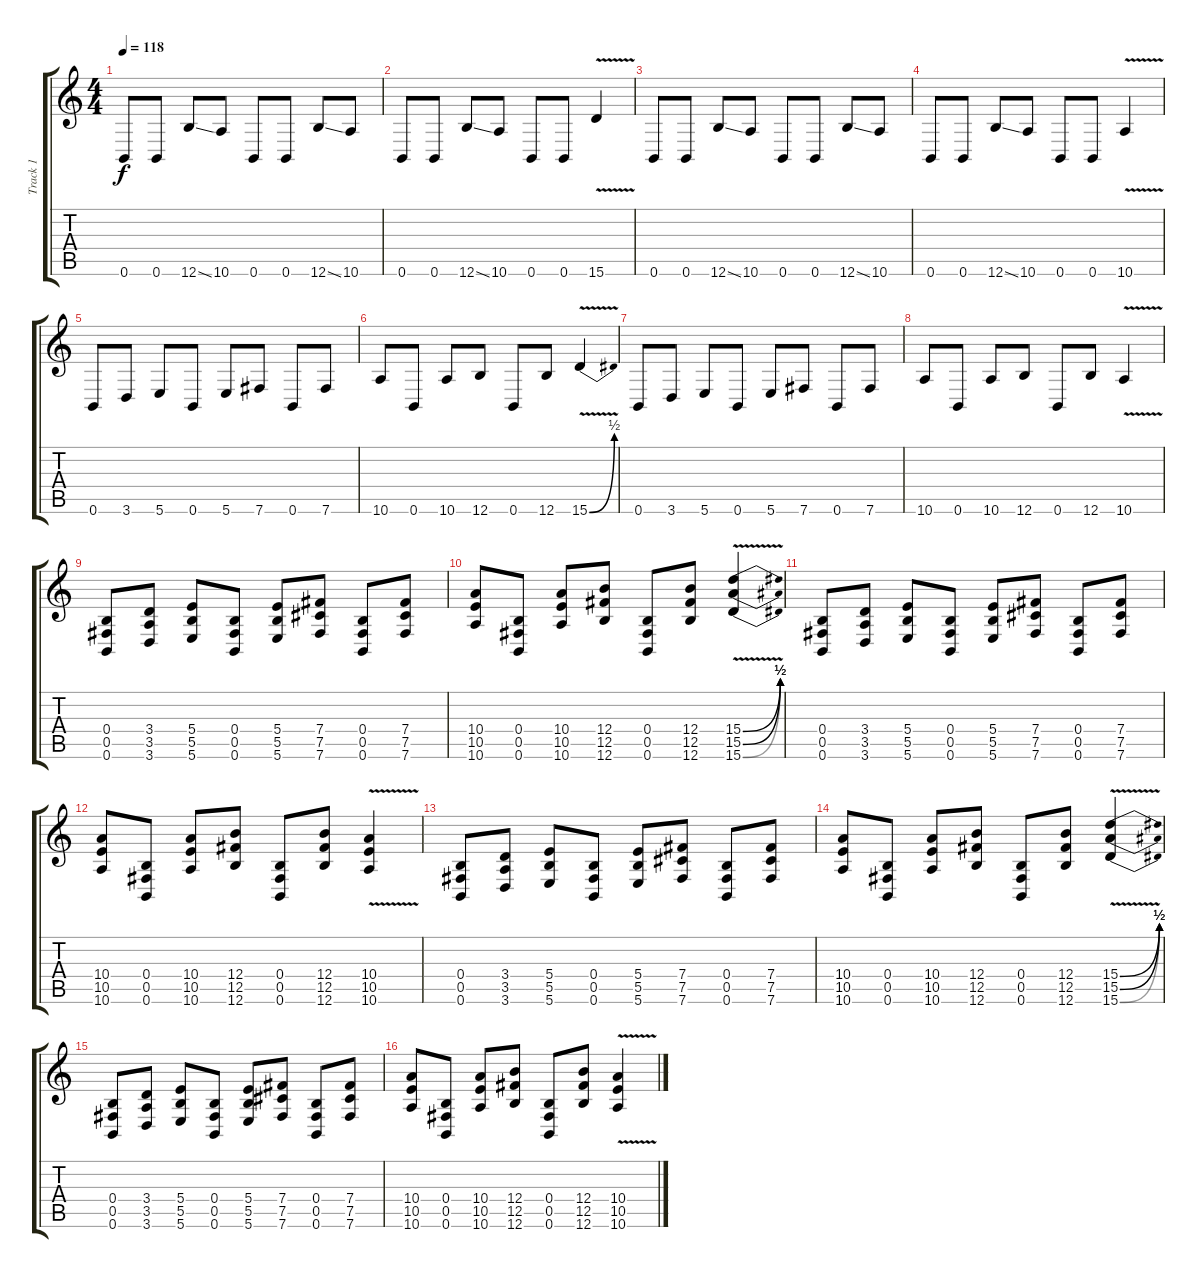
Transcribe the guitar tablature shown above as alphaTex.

\track ("Track 1" "Track 1") {instrument distortionguitar}
\staff {score tabs}
\tuning (Db4 Ab3 E3 B2 Gb2 B1) {hide}
\ts (4 4)
\tempo 118
\clef g2
\ks c
0.6.8{dy f} 0.6.8 12.6{ss}.8 10.6.8 0.6.8 0.6.8 12.6{ss}.8 10.6.8 |
0.6.8 0.6.8 12.6{ss}.8 10.6.8 0.6.8 0.6.8 15.6{v}.4 |
0.6.8 0.6.8 12.6{ss}.8 10.6.8 0.6.8 0.6.8 12.6{ss}.8 10.6.8 |
0.6.8 0.6.8 12.6{ss}.8 10.6.8 0.6.8 0.6.8 10.6{v}.4 |
0.6.8 3.6.8 5.6.8 0.6.8 5.6.8 7.6.8 0.6.8 7.6.8 |
10.6.8 0.6.8 10.6.8 12.6.8 0.6.8 12.6.8 15.6{be (bend 0 0 60 2) v}.4 |
0.6.8 3.6.8 5.6.8 0.6.8 5.6.8 7.6.8 0.6.8 7.6.8 |
10.6.8 0.6.8 10.6.8 12.6.8 0.6.8 12.6.8 10.6{v}.4 |
(0.4 0.5 0.6).8 (3.4 3.5 3.6).8 (5.4 5.5 5.6).8 (0.4 0.5 0.6).8 (5.4 5.5 5.6).8 (7.4 7.5 7.6).8 (0.4 0.5 0.6).8 (7.4 7.5 7.6).8 |
(10.4 10.5 10.6).8 (0.4 0.5 0.6).8 (10.4 10.5 10.6).8 (12.4 12.5 12.6).8 (0.4 0.5 0.6).8 (12.4 12.5 12.6).8 (15.4{be (bend 0 0 60 2)} 15.5{be (bend 0 0 60 2)} 15.6{be (bend 0 0 60 2) v}).4 |
(0.4 0.5 0.6).8 (3.4 3.5 3.6).8 (5.4 5.5 5.6).8 (0.4 0.5 0.6).8 (5.4 5.5 5.6).8 (7.4 7.5 7.6).8 (0.4 0.5 0.6).8 (7.4 7.5 7.6).8 |
(10.4 10.5 10.6).8 (0.4 0.5 0.6).8 (10.4 10.5 10.6).8 (12.4 12.5 12.6).8 (0.4 0.5 0.6).8 (12.4 12.5 12.6).8 (10.4 10.5 10.6{v}).4 |
(0.4 0.5 0.6).8 (3.4 3.5 3.6).8 (5.4 5.5 5.6).8 (0.4 0.5 0.6).8 (5.4 5.5 5.6).8 (7.4 7.5 7.6).8 (0.4 0.5 0.6).8 (7.4 7.5 7.6).8 |
(10.4 10.5 10.6).8 (0.4 0.5 0.6).8 (10.4 10.5 10.6).8 (12.4 12.5 12.6).8 (0.4 0.5 0.6).8 (12.4 12.5 12.6).8 (15.4{be (bend 0 0 60 2)} 15.5{be (bend 0 0 60 2)} 15.6{be (bend 0 0 60 2) v}).4 |
(0.4 0.5 0.6).8 (3.4 3.5 3.6).8 (5.4 5.5 5.6).8 (0.4 0.5 0.6).8 (5.4 5.5 5.6).8 (7.4 7.5 7.6).8 (0.4 0.5 0.6).8 (7.4 7.5 7.6).8 |
(10.4 10.5 10.6).8 (0.4 0.5 0.6).8 (10.4 10.5 10.6).8 (12.4 12.5 12.6).8 (0.4 0.5 0.6).8 (12.4 12.5 12.6).8 (10.4 10.5 10.6{v}).4
